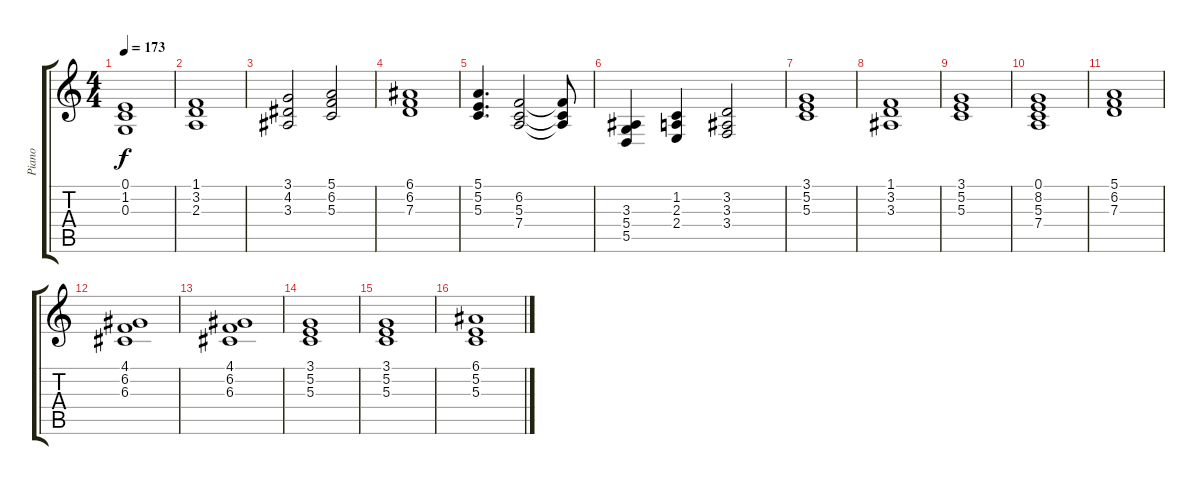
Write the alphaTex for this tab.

\track ("Piano" "Piano") {instrument acousticgrandpiano}
\staff {score tabs}
\tuning (E4 B3 G3 D3 A2 E2) {hide}
\ts (4 4)
\tempo 173
\clef g2
\ks c
(0.1 1.2 0.3).1{dy f} |
(1.1 3.2 2.3).1 |
(3.1 4.2 3.3).2 (5.1 6.2 5.3).2 |
(6.1 6.2 7.3).1 |
(5.1 5.2 5.3).4{d} (6.2 5.3 7.4).2 (6.2{t} 5.3{t} 7.4{t}).8 |
(3.3 5.4 5.5).4 (1.2 2.3 2.4).4 (3.2 3.3 3.4).2 |
(3.1 5.2 5.3).1 |
(1.1 3.2 3.3).1 |
(3.1 5.2 5.3).1 |
(0.1 8.2 5.3 7.4).1 |
(5.1 6.2 7.3).1 |
(4.1 6.2 6.3).1 |
(4.1 6.2 6.3).1 |
(3.1 5.2 5.3).1 |
(3.1 5.2 5.3).1 |
(6.1 5.2 5.3).1
